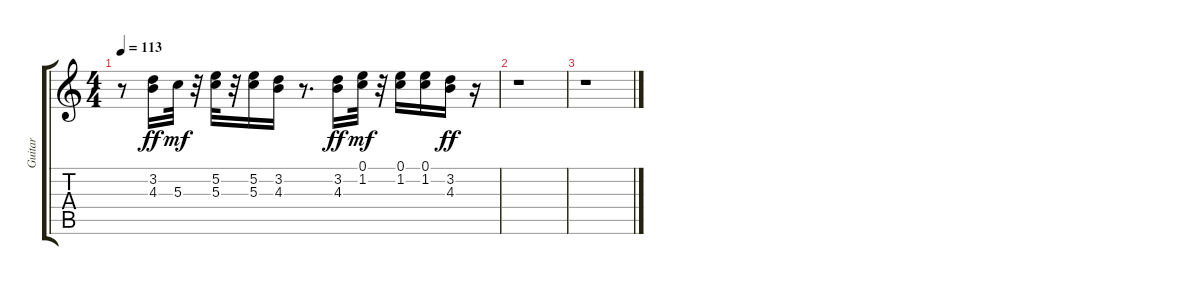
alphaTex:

\track ("Guitar" "Guitar") {instrument acousticguitarnylon}
\staff {score tabs}
\tuning (E4 B3 G3 D3 A2 E2) {hide}
\ts (4 4)
\tempo 113
\clef g2
\ks c
r.8{dy ff} (3.2 4.3).16 5.3.32{dy mf} r.32 (5.2 5.3).32 r.32 (5.2 5.3).16 (3.2 4.3).16 r.8{d} (3.2 4.3).16{dy ff} (0.1 1.2).32{dy mf} r.32 (0.1 1.2).16 (0.1 1.2).16 (3.2 4.3).16{dy ff} r.16 |
r.1 |
r.1
